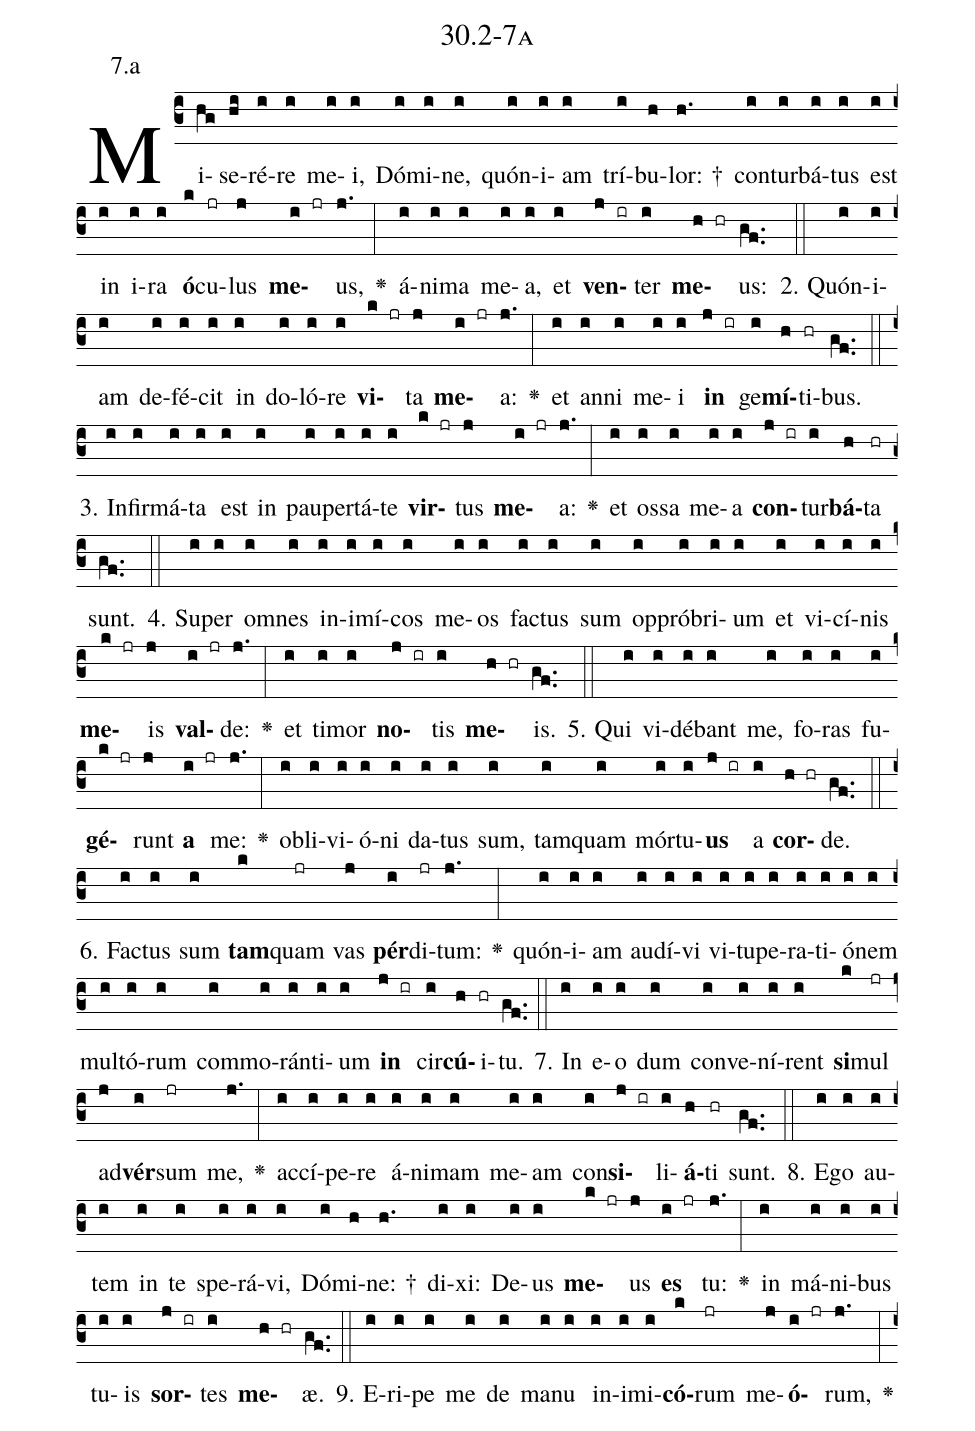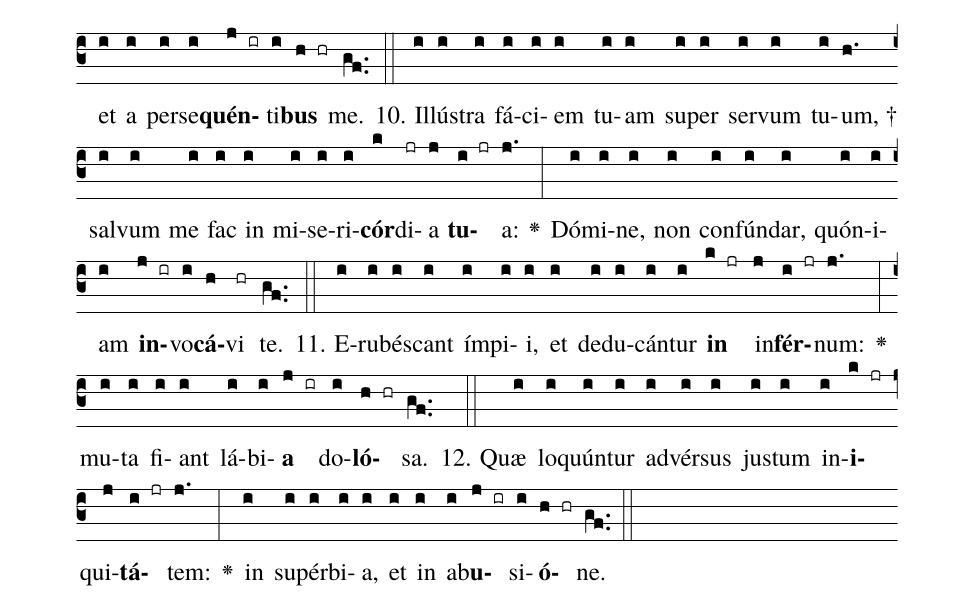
name: 30.2-7a;
annotation: 7.a;
%%
(c3)Mi(hg)se(hi)ré(i)re(i) me(i)i,(i) Dó(i)mi(i)ne,(i) quón(i)i(i)am(i) trí(i)bu(h)lor: †(h.) con(i)tur(i)bá(i)tus(i) est(i) in(i) i(i)ra(i) <b>ó</b>(k)cu(jr)lus(j) <b>me</b>(i jr)us,(j.) <v>\greheightstar</v>(:) á(i)ni(i)ma(i) me(i)a,(i) et(i) <b>ven</b>(j ir)ter(i) <b>me</b>(h hr)us:(gf..) (::)
2. Quón(i)i(i)am(i) de(i)fé(i)cit(i) in(i) do(i)ló(i)re(i) <b>vi</b>(k jr)ta(j) <b>me</b>(i jr)a:(j.) <v>\greheightstar</v>(:) et(i) an(i)ni(i) me(i)i(i) <b>in</b>(j ir) ge(i)<b>mí</b>(h)ti(hr)bus.(gf..) (::)
3. In(i)fir(i)má(i)ta(i) est(i) in(i) pau(i)per(i)tá(i)te(i) <b>vir</b>(k jr)tus(j) <b>me</b>(i jr)a:(j.) <v>\greheightstar</v>(:) et(i) os(i)sa(i) me(i)a(i) <b>con</b>(j ir)tur(i)<b>bá</b>(h)ta(hr) sunt.(gf..) (::)
4. Su(i)per(i) om(i)nes(i) in(i)i(i)mí(i)cos(i) me(i)os(i) fac(i)tus(i) sum(i) op(i)pró(i)bri(i)um(i) et(i) vi(i)cí(i)nis(i) <b>me</b>(k jr)is(j) <b>val</b>(i jr)de:(j.) <v>\greheightstar</v>(:) et(i) ti(i)mor(i) <b>no</b>(j ir)tis(i) <b>me</b>(h hr)is.(gf..) (::)
5. Qui(i) vi(i)dé(i)bant(i) me,(i) fo(i)ras(i) fu(i)<b>gé</b>(k jr)runt(j) <b>a</b>(i jr) me:(j.) <v>\greheightstar</v>(:) ob(i)li(i)vi(i)ó(i)ni(i) da(i)tus(i) sum,(i) tam(i)quam(i) mór(i)tu(i)<b>us</b>(j ir) a(i) <b>cor</b>(h hr)de.(gf..) (::)
6. Fac(i)tus(i) sum(i) <b>tam</b>(k)quam(jr) vas(j) <b>pér</b>(i)di(jr)tum:(j.) <v>\greheightstar</v>(:) quón(i)i(i)am(i) au(i)dí(i)vi(i) vi(i)tu(i)pe(i)ra(i)ti(i)ó(i)nem(i) mul(i)tó(i)rum(i) com(i)mo(i)rán(i)ti(i)um(i) <b>in</b>(j ir) cir(i)<b>cú</b>(h)i(hr)tu.(gf..) (::)
7. In(i) e(i)o(i) dum(i) con(i)ve(i)ní(i)rent(i) <b>si</b>(k)mul(jr) ad(j)<b>vér</b>(i)sum(jr) me,(j.) <v>\greheightstar</v>(:) ac(i)cí(i)pe(i)re(i) á(i)ni(i)mam(i) me(i)am(i) con(i)<b>si</b>(j ir)li(i)<b>á</b>(h)ti(hr) sunt.(gf..) (::)
8. E(i)go(i) au(i)tem(i) in(i) te(i) spe(i)rá(i)vi,(i) Dó(i)mi(h)ne: †(h.) di(i)xi:(i) De(i)us(i) <b>me</b>(k jr)us(j) <b>es</b>(i jr) tu:(j.) <v>\greheightstar</v>(:) in(i) má(i)ni(i)bus(i) tu(i)is(i) <b>sor</b>(j ir)tes(i) <b>me</b>(h hr)æ.(gf..) (::)
9. E(i)ri(i)pe(i) me(i) de(i) ma(i)nu(i) in(i)i(i)mi(i)<b>có</b>(k)rum(jr) me(j)<b>ó</b>(i jr)rum,(j.) <v>\greheightstar</v>(:) et(i) a(i) per(i)se(i)<b>quén</b>(j ir)ti(i)<b>bus</b>(h hr) me.(gf..) (::)
10. Il(i)lús(i)tra(i) fá(i)ci(i)em(i) tu(i)am(i) su(i)per(i) ser(i)vum(i) tu(i)um, †(h.) sal(i)vum(i) me(i) fac(i) in(i) mi(i)se(i)ri(i)<b>cór</b>(k)di(jr)a(j) <b>tu</b>(i jr)a:(j.) <v>\greheightstar</v>(:) Dó(i)mi(i)ne,(i) non(i) con(i)fún(i)dar,(i) quón(i)i(i)am(i) <b>in</b>(j ir)vo(i)<b>cá</b>(h)vi(hr) te.(gf..) (::)
11. E(i)ru(i)bés(i)cant(i) ím(i)pi(i)i,(i) et(i) de(i)du(i)cán(i)tur(i) <b>in</b>(k jr) in(j)<b>fér</b>(i jr)num:(j.) <v>\greheightstar</v>(:) mu(i)ta(i) fi(i)ant(i) lá(i)bi(i)<b>a</b>(j ir) do(i)<b>ló</b>(h hr)sa.(gf..) (::)
12. Quæ(i) lo(i)quún(i)tur(i) ad(i)vér(i)sus(i) jus(i)tum(i) in(i)<b>i</b>(k jr)qui(j)<b>tá</b>(i jr)tem:(j.) <v>\greheightstar</v>(:) in(i) su(i)pér(i)bi(i)a,(i) et(i) in(i) ab(i)<b>u</b>(j ir)si(i)<b>ó</b>(h hr)ne.(gf..) (::)
